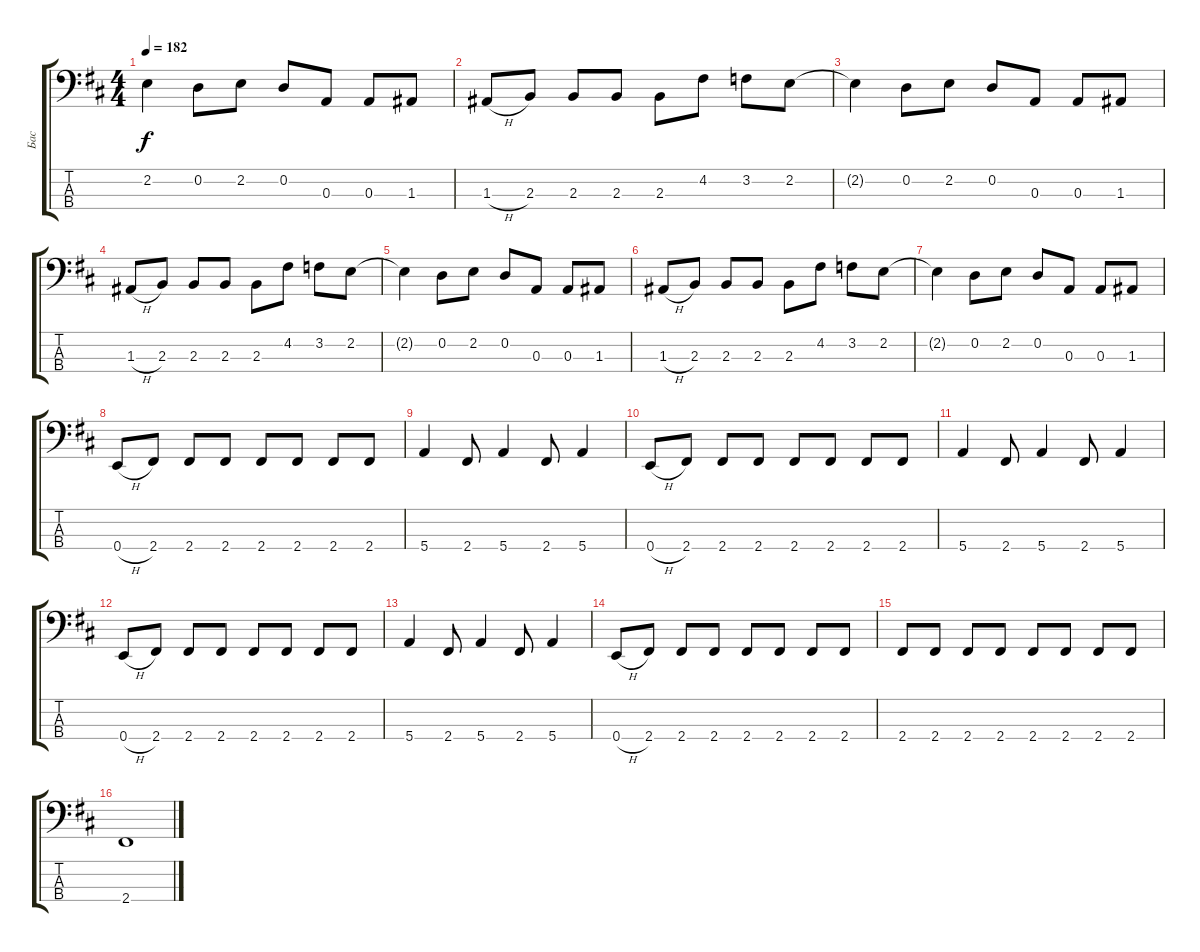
\track ("Бас" "Бас") {instrument electricbassfinger}
\staff {score tabs}
\tuning (G2 D2 A1 E1) {hide}
\ts (4 4)
\tempo 182
\clef f4
\ks d
2.2{t}.4{dy f} 0.2.8 2.2.8 0.2.8 0.3.8 0.3.8 1.3.8 |
1.3{h}.8 2.3.8 2.3.8 2.3.8 2.3.8 4.2.8 3.2.8 2.2.8 |
2.2{t}.4 0.2.8 2.2.8 0.2.8 0.3.8 0.3.8 1.3.8 |
1.3{h}.8 2.3.8 2.3.8 2.3.8 2.3.8 4.2.8 3.2.8 2.2.8 |
2.2{t}.4 0.2.8 2.2.8 0.2.8 0.3.8 0.3.8 1.3.8 |
1.3{h}.8 2.3.8 2.3.8 2.3.8 2.3.8 4.2.8 3.2.8 2.2.8 |
2.2{t}.4 0.2.8 2.2.8 0.2.8 0.3.8 0.3.8 1.3.8 |
0.4{h}.8 2.4.8 2.4.8 2.4.8 2.4.8 2.4.8 2.4.8 2.4.8 |
5.4.4 2.4.8 5.4.4 2.4.8 5.4.4 |
0.4{h}.8 2.4.8 2.4.8 2.4.8 2.4.8 2.4.8 2.4.8 2.4.8 |
5.4.4 2.4.8 5.4.4 2.4.8 5.4.4 |
0.4{h}.8 2.4.8 2.4.8 2.4.8 2.4.8 2.4.8 2.4.8 2.4.8 |
5.4.4 2.4.8 5.4.4 2.4.8 5.4.4 |
0.4{h}.8 2.4.8 2.4.8 2.4.8 2.4.8 2.4.8 2.4.8 2.4.8 |
2.4.8 2.4.8 2.4.8 2.4.8 2.4.8 2.4.8 2.4.8 2.4.8 |
2.4.1
